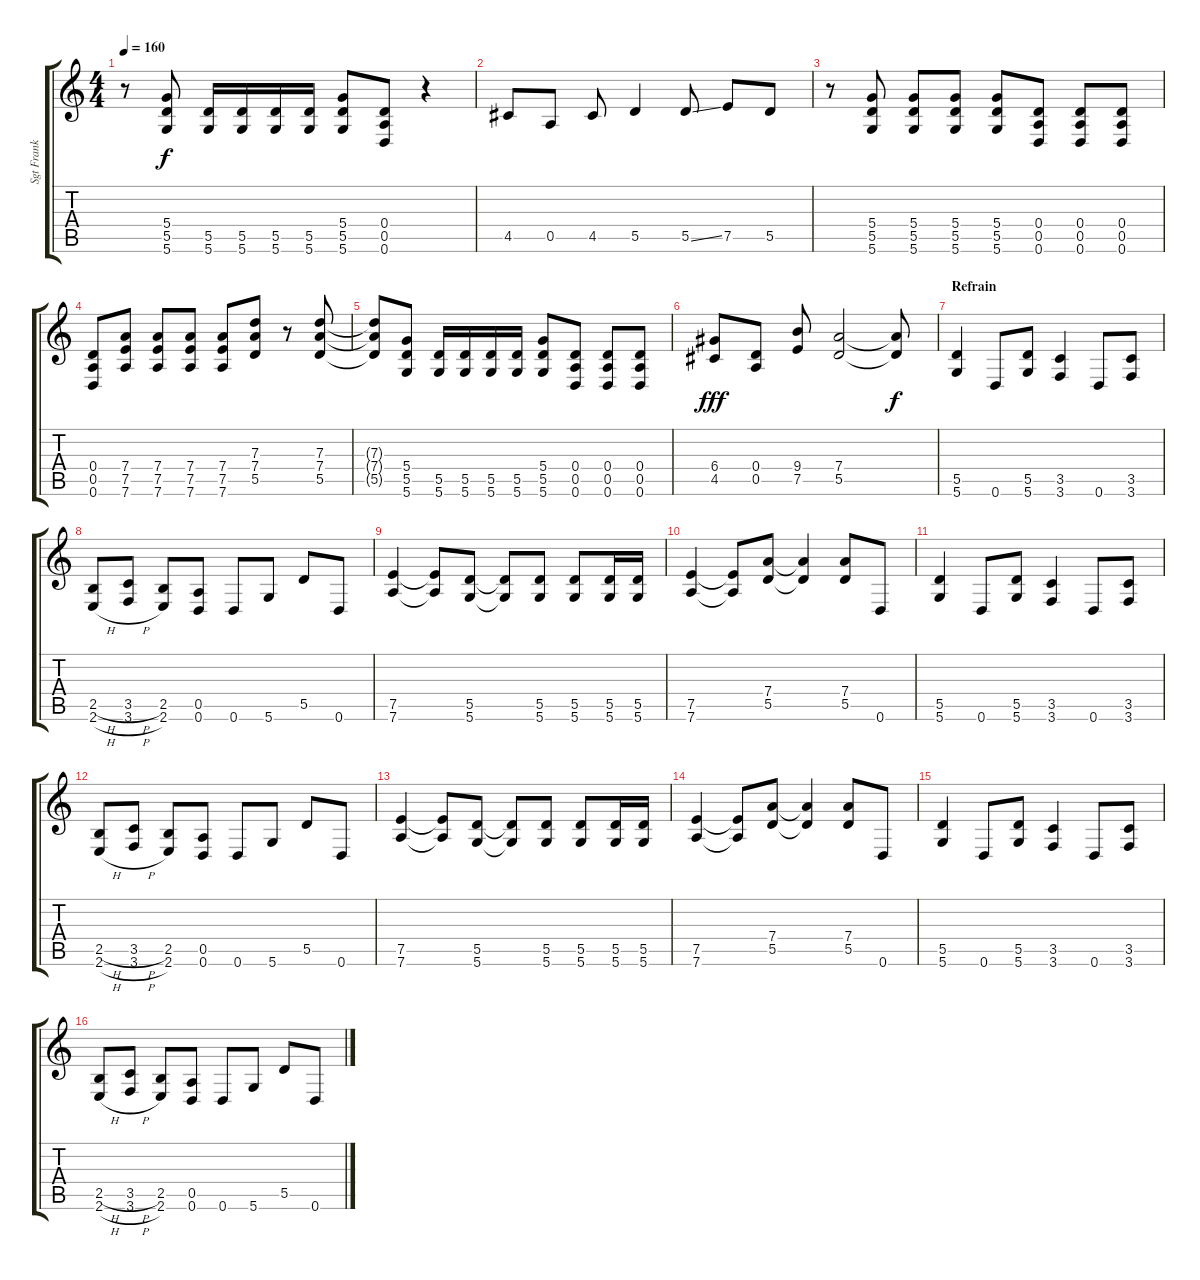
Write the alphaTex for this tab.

\track ("Sgt Frank" "Sgt Frank") {instrument distortionguitar}
\staff {score tabs}
\tuning (E4 B3 G3 D3 A2 D2) {hide}
\ts (4 4)
\tempo 160
\clef g2
\ks c
r.8{dy f} (5.4 5.5 5.6).8 (5.5 5.6).16 (5.5 5.6).16 (5.5 5.6).16 (5.5 5.6).16 (5.4 5.5 5.6).8 (0.4 0.5 0.6).8 r.4 |
4.5.8 0.5.8 4.5.8 5.5.4 5.5{ss}.8 7.5.8 5.5.8 |
r.8 (5.4 5.5 5.6).8 (5.4 5.5 5.6).8 (5.4 5.5 5.6).8 (5.4 5.5 5.6).8 (0.4 0.5 0.6).8 (0.4 0.5 0.6).8 (0.4 0.5 0.6).8 |
(0.4 0.5 0.6).8 (7.4 7.5 7.6).8 (7.4 7.5 7.6).8 (7.4 7.5 7.6).8 (7.4 7.5 7.6).8 (7.3 7.4 5.5).8 r.8 (7.3 7.4 5.5).8 |
(7.3{t} 7.4{t} 5.5{t}).8 (5.4 5.5 5.6).8 (5.5 5.6).16 (5.5 5.6).16 (5.5 5.6).16 (5.5 5.6).16 (5.4 5.5 5.6).8 (0.4 0.5 0.6).8 (0.4 0.5 0.6).8 (0.4 0.5 0.6).8 |
(6.4 4.5).8{dy fff} (0.4 0.5).8 (9.4 7.5).8 (7.4 5.5).2 (7.4{t} 5.5{t}).8{dy f} |
\section ("" "Refrain")
(5.5 5.6).4 0.6.8 (5.5 5.6).8 (3.5 3.6).4 0.6.8 (3.5 3.6).8 |
(2.5{h} 2.6{h}).8 (3.5{h} 3.6{h}).8 (2.5 2.6).8 (0.5 0.6).8 0.6.8 5.6.8 5.5.8 0.6.8 |
(7.5 7.6).4 (7.5{t} 7.6{t}).8 (5.5 5.6).8 (5.5{t} 5.6{t}).8 (5.5 5.6).8 (5.5 5.6).8 (5.5 5.6).16 (5.5 5.6).16 |
(7.5 7.6).4 (7.5{t} 7.6{t}).8 (7.4 5.5).8 (7.4{t} 5.5{t}).4 (7.4 5.5).8 0.6.8 |
(5.5 5.6).4 0.6.8 (5.5 5.6).8 (3.5 3.6).4 0.6.8 (3.5 3.6).8 |
(2.5{h} 2.6{h}).8 (3.5{h} 3.6{h}).8 (2.5 2.6).8 (0.5 0.6).8 0.6.8 5.6.8 5.5.8 0.6.8 |
(7.5 7.6).4 (7.5{t} 7.6{t}).8 (5.5 5.6).8 (5.5{t} 5.6{t}).8 (5.5 5.6).8 (5.5 5.6).8 (5.5 5.6).16 (5.5 5.6).16 |
(7.5 7.6).4 (7.5{t} 7.6{t}).8 (7.4 5.5).8 (7.4{t} 5.5{t}).4 (7.4 5.5).8 0.6.8 |
(5.5 5.6).4 0.6.8 (5.5 5.6).8 (3.5 3.6).4 0.6.8 (3.5 3.6).8 |
(2.5{h} 2.6{h}).8 (3.5{h} 3.6{h}).8 (2.5 2.6).8 (0.5 0.6).8 0.6.8 5.6.8 5.5.8 0.6.8
